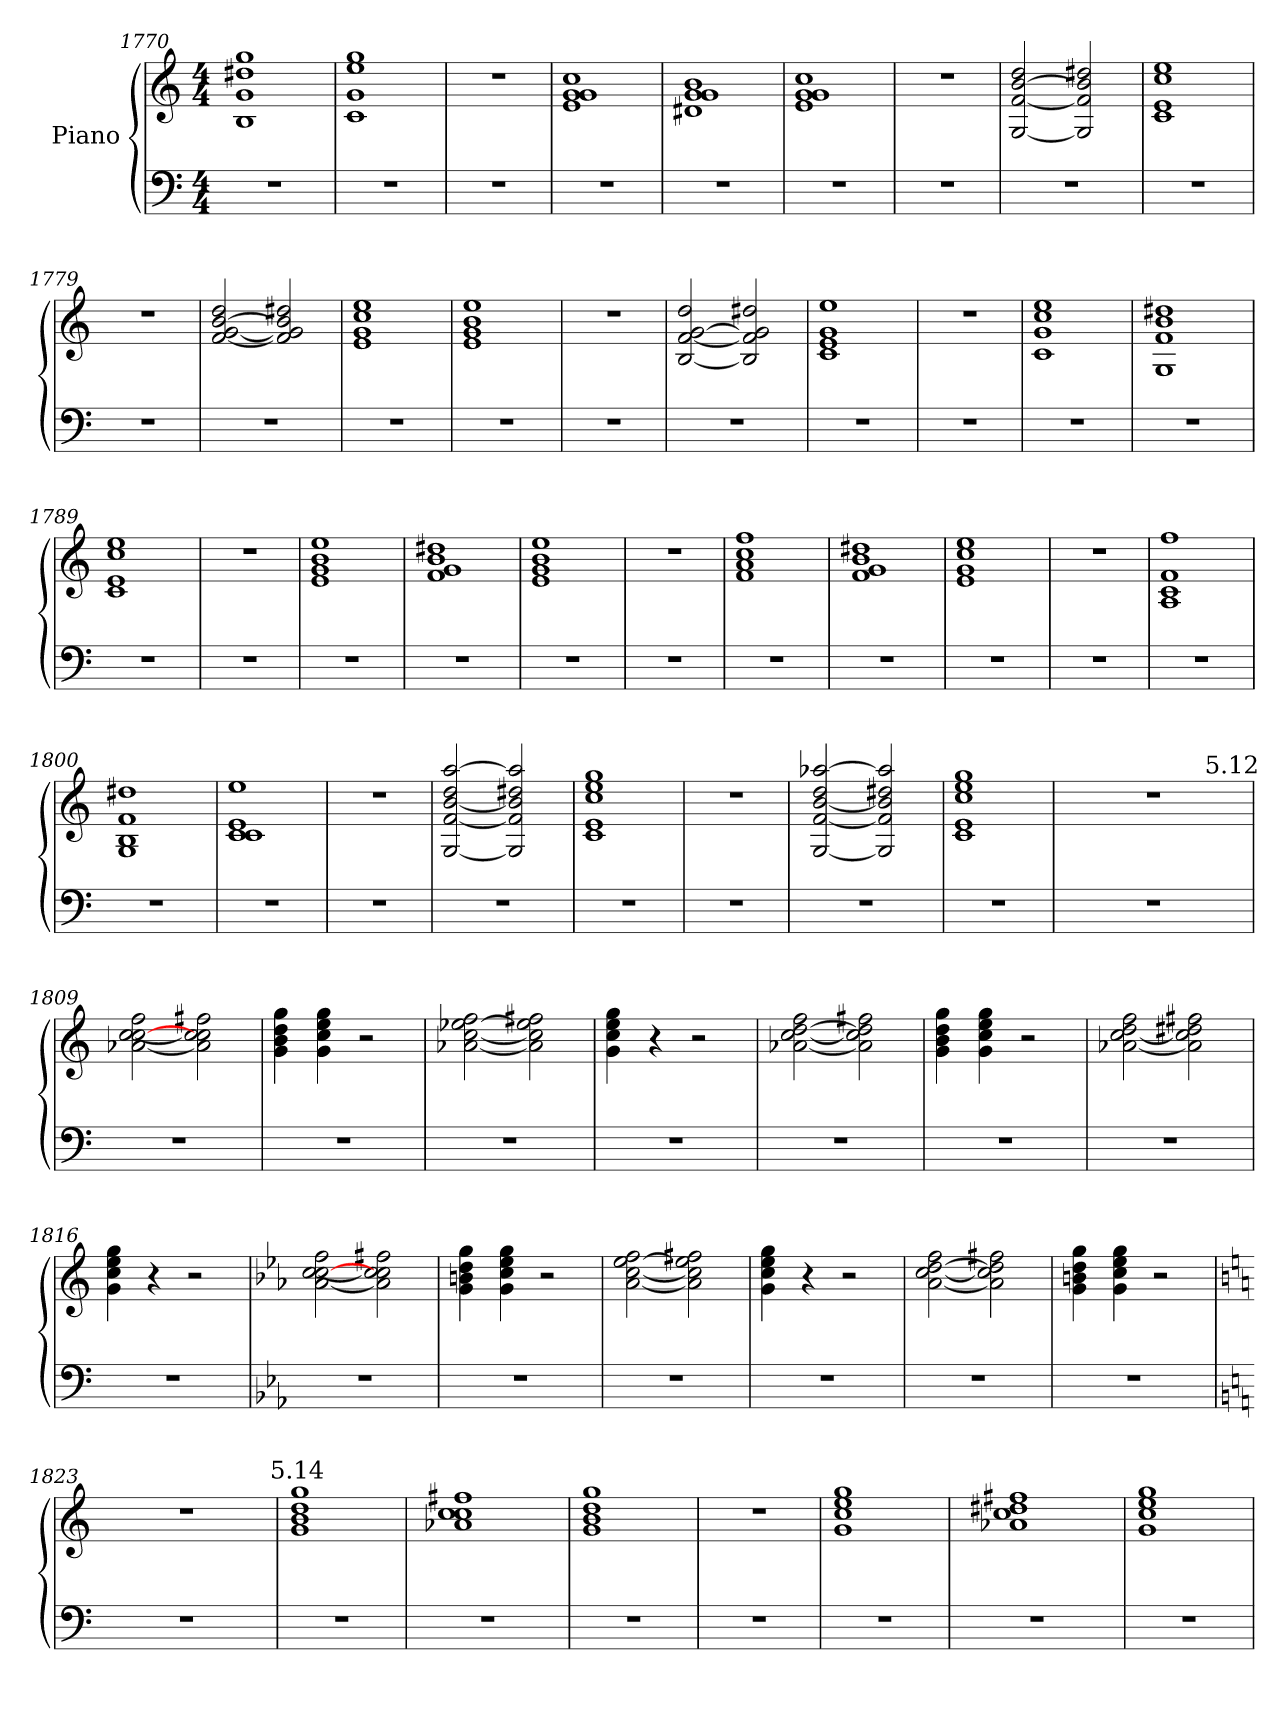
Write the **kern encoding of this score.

**kern	**kern
*part1	*part1
*staff2	*staff1
*I"Piano	*
*clefF4	*clefG2
*k[]	*k[]
*C:	*C:
*M4/4	*M4/4
=1770	=1770
1r	1B 1g 1dd#X 1gg
!!LO:LB:g=z
=1771	=1771
1r	1c 1g 1ee 1gg
=1772	=1772
1r	1r
=1773	=1773
1r	1e 1g 1g 1cc
=1774	=1774
1r	1d#X 1g 1g 1b
=1775	=1775
1r	1e 1g 1g 1cc
=1776	=1776
1r	1r
=1777	=1777
1r	[2G/ [2f/ [2b/ 2dd/
.	2G/] 2f/] 2b/] 2dd#X/
=1778	=1778
1r	1c 1e 1cc 1ee
!!LO:LB:g=z
=1779	=1779
1r	1r
=1780	=1780
1r	[2f/ [2g/ [2b/ 2dd/
.	2f/] 2g/] 2b/] 2dd#X/
=1781	=1781
1r	1e 1g 1cc 1ee
=1782	=1782
1r	1e 1g 1b 1ee
=1783	=1783
1r	1r
=1784	=1784
1r	[2B/ [2f/ [2g/ 2dd/
.	2B/] 2f/] 2g/] 2dd#X/
=1785	=1785
1r	1c 1e 1g 1ee
=1786	=1786
1r	1r
!!LO:LB:g=z
=1787	=1787
1r	1c 1g 1cc 1ee
=1788	=1788
1r	1G 1f 1b 1dd#X
=1789	=1789
1r	1c 1e 1cc 1ee
=1790	=1790
1r	1r
=1791	=1791
1r	1e 1g 1b 1ee
=1792	=1792
1r	1f 1g 1b 1dd#X
=1793	=1793
1r	1e 1g 1b 1ee
=1794	=1794
1r	1r
!!LO:LB:g=z
=1795	=1795
1r	1f 1a 1cc 1ff
=1796	=1796
1r	1f 1g 1b 1dd#X
=1797	=1797
1r	1e 1g 1cc 1ee
=1798	=1798
1r	1r
=1799	=1799
1r	1A 1c 1f 1ff
=1800	=1800
1r	1G 1B 1f 1dd#X
=1801	=1801
1r	1c 1c 1e 1ee
=1802	=1802
1r	1r
!!LO:PB:g=z
=1803	=1803
1r	[2G/ [2f/ [2b/ 2dd/ [2aa/
.	2G/] 2f/] 2b/] 2dd#X/ 2aa/]
=1804	=1804
1r	1c 1e 1cc 1ee 1gg
=1805	=1805
1r	1r
=1806	=1806
1r	[2G/ [2f/ [2b/ 2dd/ [2aa-X/
.	2G/] 2f/] 2b/] 2dd#X/ 2aa-/]
=1807	=1807
1r	1c 1e 1cc 1ee 1gg
=1808	=1808
*	*^
1r	1r	3%2ryy
.	.	6ryy
.	.	12ryy
.	.	48.ryy
!	!	!LO:TX:a:t=5.12
.	.	24ryy
.	.	96ryy
*	*v	*v
=1809	=1809
1r	[2a-X\ [2cc\ [2cc\ 2ff\
.	2a-\] 2cc\] 2cc\ 2ff#X\
!!LO:LB:g=z
=1810	=1810
1r	4g\ 4b\ 4dd\ 4gg\
.	4g\ 4cc\ 4ee\ 4gg\
.	2r
=1811	=1811
1r	[2a-X\ [2cc\ [2ee-X\ 2ff\
.	2a-\] 2cc\] 2ee-\] 2ff#X\
=1812	=1812
1r	4g\ 4cc\ 4ee\ 4gg\
.	4r
.	2r
=1813	=1813
1r	[2a-X\ [2cc\ [2dd\ 2ff\
.	2a-\] 2cc\] 2dd\] 2ff#X\
=1814	=1814
1r	4g\ 4b\ 4dd\ 4gg\
.	4g\ 4cc\ 4ee\ 4gg\
.	2r
=1815	=1815
1r	[2a-X\ [2cc\ 2dd\ 2ff\
.	2a-\] 2cc\] 2dd#X\ 2ff#X\
!!LO:LB:g=z
=1816	=1816
1r	4g\ 4cc\ 4ee\ 4gg\
.	4r
.	2r
=1817	=1817
*k[b-e-a-]	*k[b-e-a-]
*E-:	*E-:
1r	[2a-\ [2cc\ [2cc\ 2ff\
.	2a-\] 2cc\] 2cc\ 2ff#X\
=1818	=1818
1r	4g\ 4bn\ 4dd\ 4gg\
.	4g\ 4cc\ 4ee-\ 4gg\
.	2r
=1819	=1819
1r	[2a-\ [2cc\ [2ee-\ 2ff\
.	2a-\] 2cc\] 2ee-\] 2ff#X\
=1820	=1820
1r	4g\ 4cc\ 4ee-\ 4gg\
.	4r
.	2r
=1821	=1821
1r	[2a-\ [2cc\ [2dd\ 2ff\
.	2a-\] 2cc\] 2dd\] 2ff#X\
!!LO:LB:g=z
=1822	=1822
1r	4g\ 4bn\ 4dd\ 4gg\
.	4g\ 4cc\ 4ee-\ 4gg\
.	2r
=1823	=1823
*k[]	*k[]
*C:	*C:
*	*^
1r	1r	3%2ryy
.	.	6ryy
.	.	12...ryy
!	!	!LO:TX:a:t=5.14
.	.	96ryy
*	*v	*v
=1824	=1824
1r	1g 1b 1dd 1gg
=1825	=1825
1r	1a-X 1cc 1cc 1ff#X
=1826	=1826
1r	1g 1b 1dd 1gg
=1827	=1827
1r	1r
=1828	=1828
1r	1g 1cc 1ee 1gg
!!LO:LB:g=z
=1829	=1829
1r	1a-X 1cc 1dd#X 1ff#X
=1830	=1830
1r	1g 1cc 1ee 1gg
=	=
*-	*-
